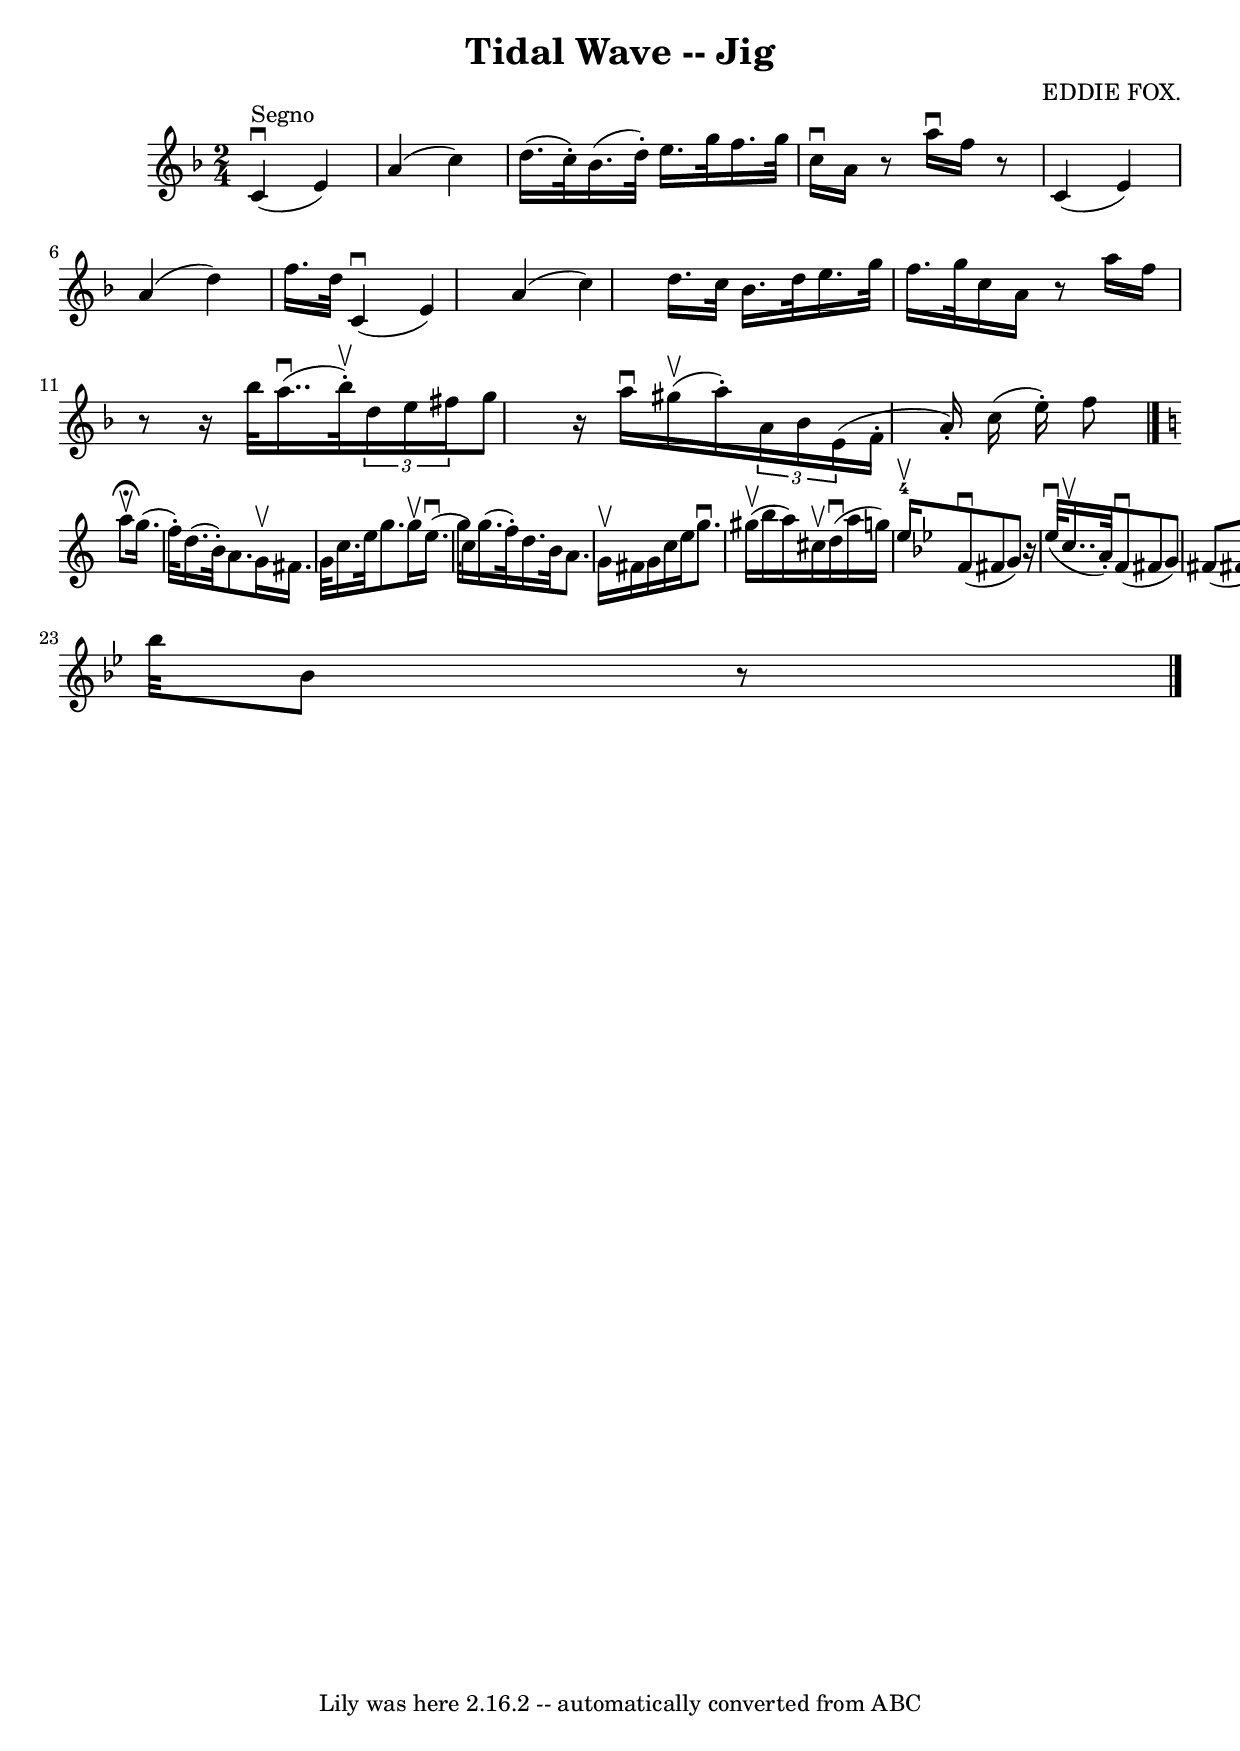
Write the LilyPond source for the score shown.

\version "2.16.2"
\include "Mammoth.ily"
\header {
  %% book = "Ryan's Mammoth Collection"
  composer = "EDDIE FOX."
  crossRefNumber = "1"
  footnotes = "\\\\112 629"
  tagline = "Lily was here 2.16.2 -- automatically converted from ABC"
  title = "Tidal Wave -- Jig"

}
voicedefault =  {


  \time 2/4 
  \key f \major
  c'4^"Segno"^\downbow(e'4)   |
  a'4 (
  c''4)   |
  d''16. (c''32-.) bes'16. (d''32-.)   
  e''16. g''32 f''16. g''32    |
  c''16^\downbow a'16    r8   
  a''16^\downbow f''16    r8   |
  c'4 (e'4)   |
  a'4 (d''4)   |
  f''16. d''32 c'4^\downbow(e'4)    |
  a'4 (c''4)   |
  d''16. c''32 bes'16. d''32    
  e''16. g''32 f''16. g''32    |
  c''16 a'16    r8 a''16    
  f''16    r8   |
  r16 bes''32 a''16.. (^\downbow bes''32^\upbow-.)   \times 2/3 { d''16 e''16 fis''16  
			  } g''8    |
  
  r16 a''16^\downbow gis''16 (^\upbow a''16-.)   \times 2/3 { a'16    
							       bes'16 e'16 (
							     } f'16-.(a'16-.) c''16 (e''16-.)   
  f''8    \bar "|."   
  \key c \major
  a''8^\fermata^\upbow |
  g''16. (
  f''32-.) d''16. (b'32-.) a'8. g'16^\upbow   |
  
  fis'16. g'32 c''16. e''32 g''8. g''16^\upbow   |
  
  e''16. (^\downbow(g''32 c''16) g''16. (f''32-.) d''16.    
  b'32 a'8. g'16^\upbow   |
  fis'16 g'16 c''16 e''16    
  g''8.^\downbow gis''16 (^\upbow   |
  b''16 a''16)   
  cis''16^\upbow d''16^\downbow(a''16 g''16)       |
  
  e''16-4^\upbow)   
  \key bes \major f'8^\downbow(fis'8 g'8)     
  r16 ees''32^\downbow(c''16..^\upbow a'32-.)   |
  f'8^\downbow(fis'8 g'8) fis'8 (fis'!8 g'8) ees''8^\downbow fis''8^\downbow(|
  g''16) bes'16. d''32    
  f''16. bes''32 bes'8    r8       \bar "|."   

}

\score{
  <<

    \context Staff="default"
    {
      \voicedefault 
      
    }

  >>
  \layout {
    
  }
  \midi {
  }

}
